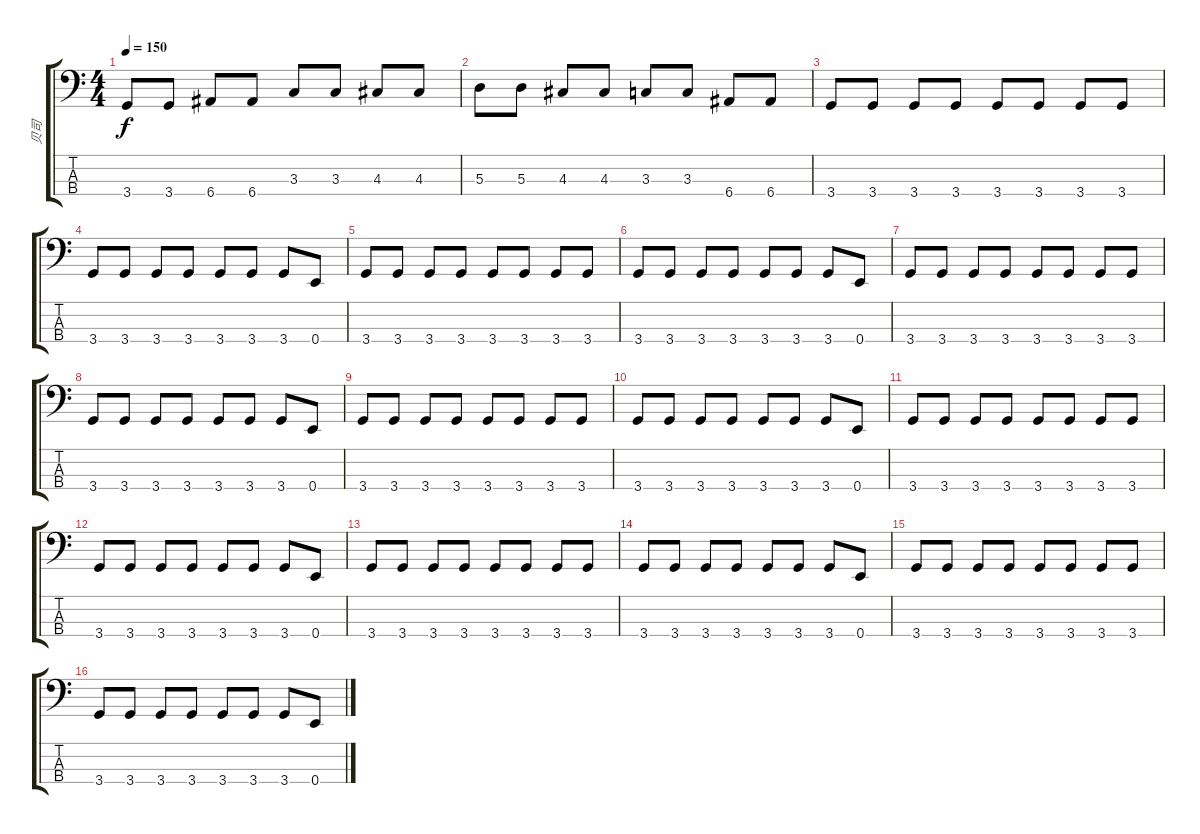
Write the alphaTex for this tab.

\track ("贝司" "贝司") {instrument electricbassfinger}
\staff {score tabs}
\tuning (G2 D2 A1 E1) {hide}
\ts (4 4)
\tempo 150
\clef f4
\ks c
3.4.8{dy f} 3.4.8 6.4.8 6.4.8 3.3.8 3.3.8 4.3.8 4.3.8 |
5.3.8 5.3.8 4.3.8 4.3.8 3.3.8 3.3.8 6.4.8 6.4.8 |
3.4.8 3.4.8 3.4.8 3.4.8 3.4.8 3.4.8 3.4.8 3.4.8 |
3.4.8 3.4.8 3.4.8 3.4.8 3.4.8 3.4.8 3.4.8 0.4.8 |
3.4.8 3.4.8 3.4.8 3.4.8 3.4.8 3.4.8 3.4.8 3.4.8 |
3.4.8 3.4.8 3.4.8 3.4.8 3.4.8 3.4.8 3.4.8 0.4.8 |
3.4.8 3.4.8 3.4.8 3.4.8 3.4.8 3.4.8 3.4.8 3.4.8 |
3.4.8 3.4.8 3.4.8 3.4.8 3.4.8 3.4.8 3.4.8 0.4.8 |
3.4.8 3.4.8 3.4.8 3.4.8 3.4.8 3.4.8 3.4.8 3.4.8 |
3.4.8 3.4.8 3.4.8 3.4.8 3.4.8 3.4.8 3.4.8 0.4.8 |
3.4.8 3.4.8 3.4.8 3.4.8 3.4.8 3.4.8 3.4.8 3.4.8 |
3.4.8 3.4.8 3.4.8 3.4.8 3.4.8 3.4.8 3.4.8 0.4.8 |
3.4.8 3.4.8 3.4.8 3.4.8 3.4.8 3.4.8 3.4.8 3.4.8 |
3.4.8 3.4.8 3.4.8 3.4.8 3.4.8 3.4.8 3.4.8 0.4.8 |
3.4.8 3.4.8 3.4.8 3.4.8 3.4.8 3.4.8 3.4.8 3.4.8 |
3.4.8 3.4.8 3.4.8 3.4.8 3.4.8 3.4.8 3.4.8 0.4.8
